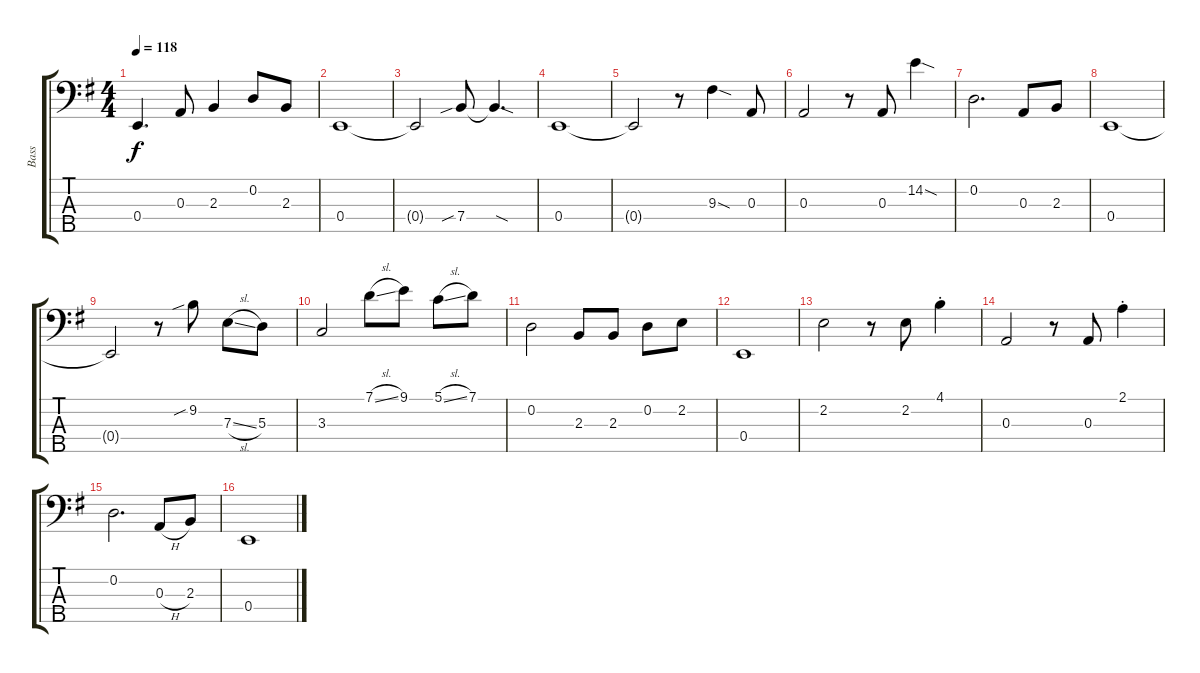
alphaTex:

\track ("Bass" "Bass") {instrument electricbassfinger}
\staff {score tabs}
\tuning (G2 D2 A1 E1 B0) {hide}
\ts (4 4)
\tempo 118
\clef f4
\ks eminor
0.4{t}.4{d dy f} 0.3.8 2.3.4 0.2.8 2.3.8 |
0.4.1 |
0.4{t}.2 7.4{sib}.8 7.4{sod t}.4{d} |
0.4.1 |
0.4{t}.2 r.8 9.3{sod}.4 0.3.8 |
0.3.2 r.8 0.3.8{txt ""} 14.2{sod}.4 |
0.2.2{d} 0.3.8 2.3.8 |
0.4.1 |
0.4{t}.2 r.8 9.2{sib}.8 7.3{sl}.8 5.3.8 |
3.3.2 7.1{sl}.8 9.1.8 5.1{sl}.8 7.1.8 |
0.2.2 2.3.8 2.3.8 0.2.8 2.2.8 |
0.4.1 |
2.2.2 r.8 2.2.8 4.1{st}.4 |
0.3.2 r.8 0.3.8 2.1{st}.4 |
0.2.2{d} 0.3{h}.8 2.3.8 |
0.4.1
